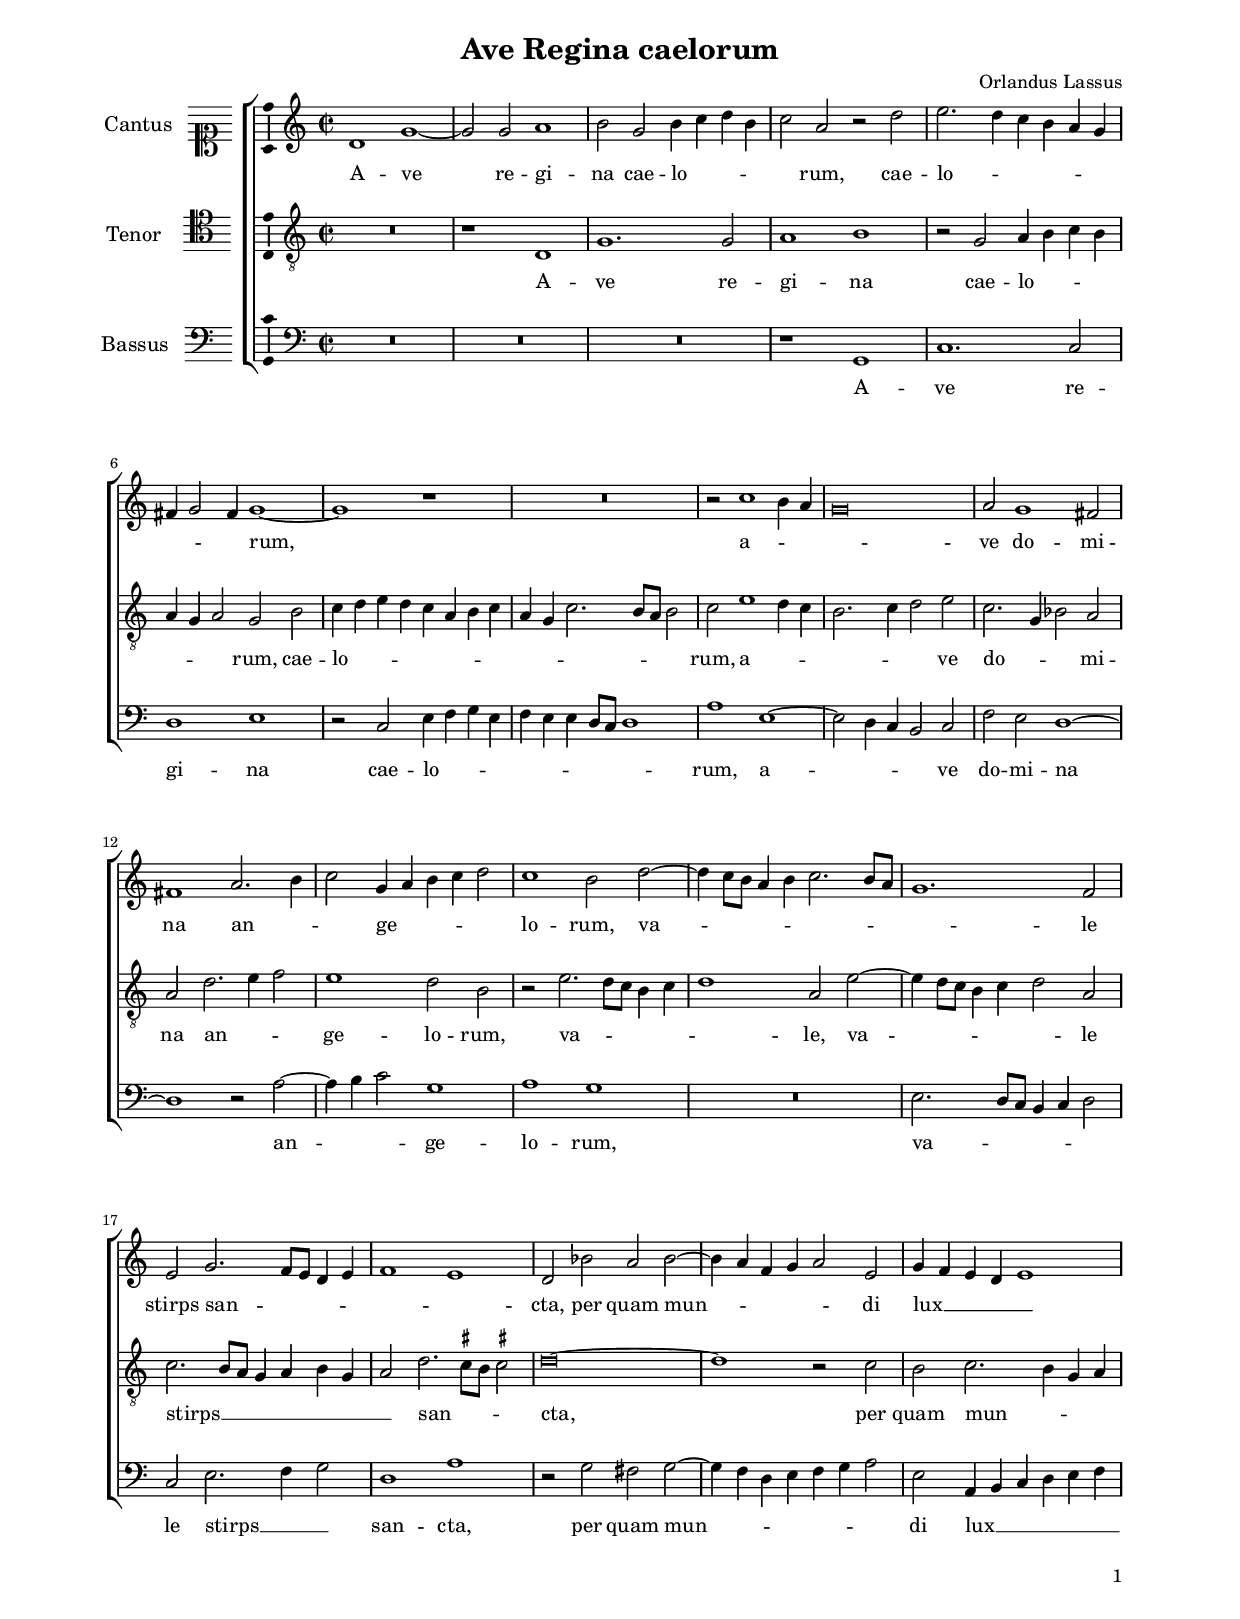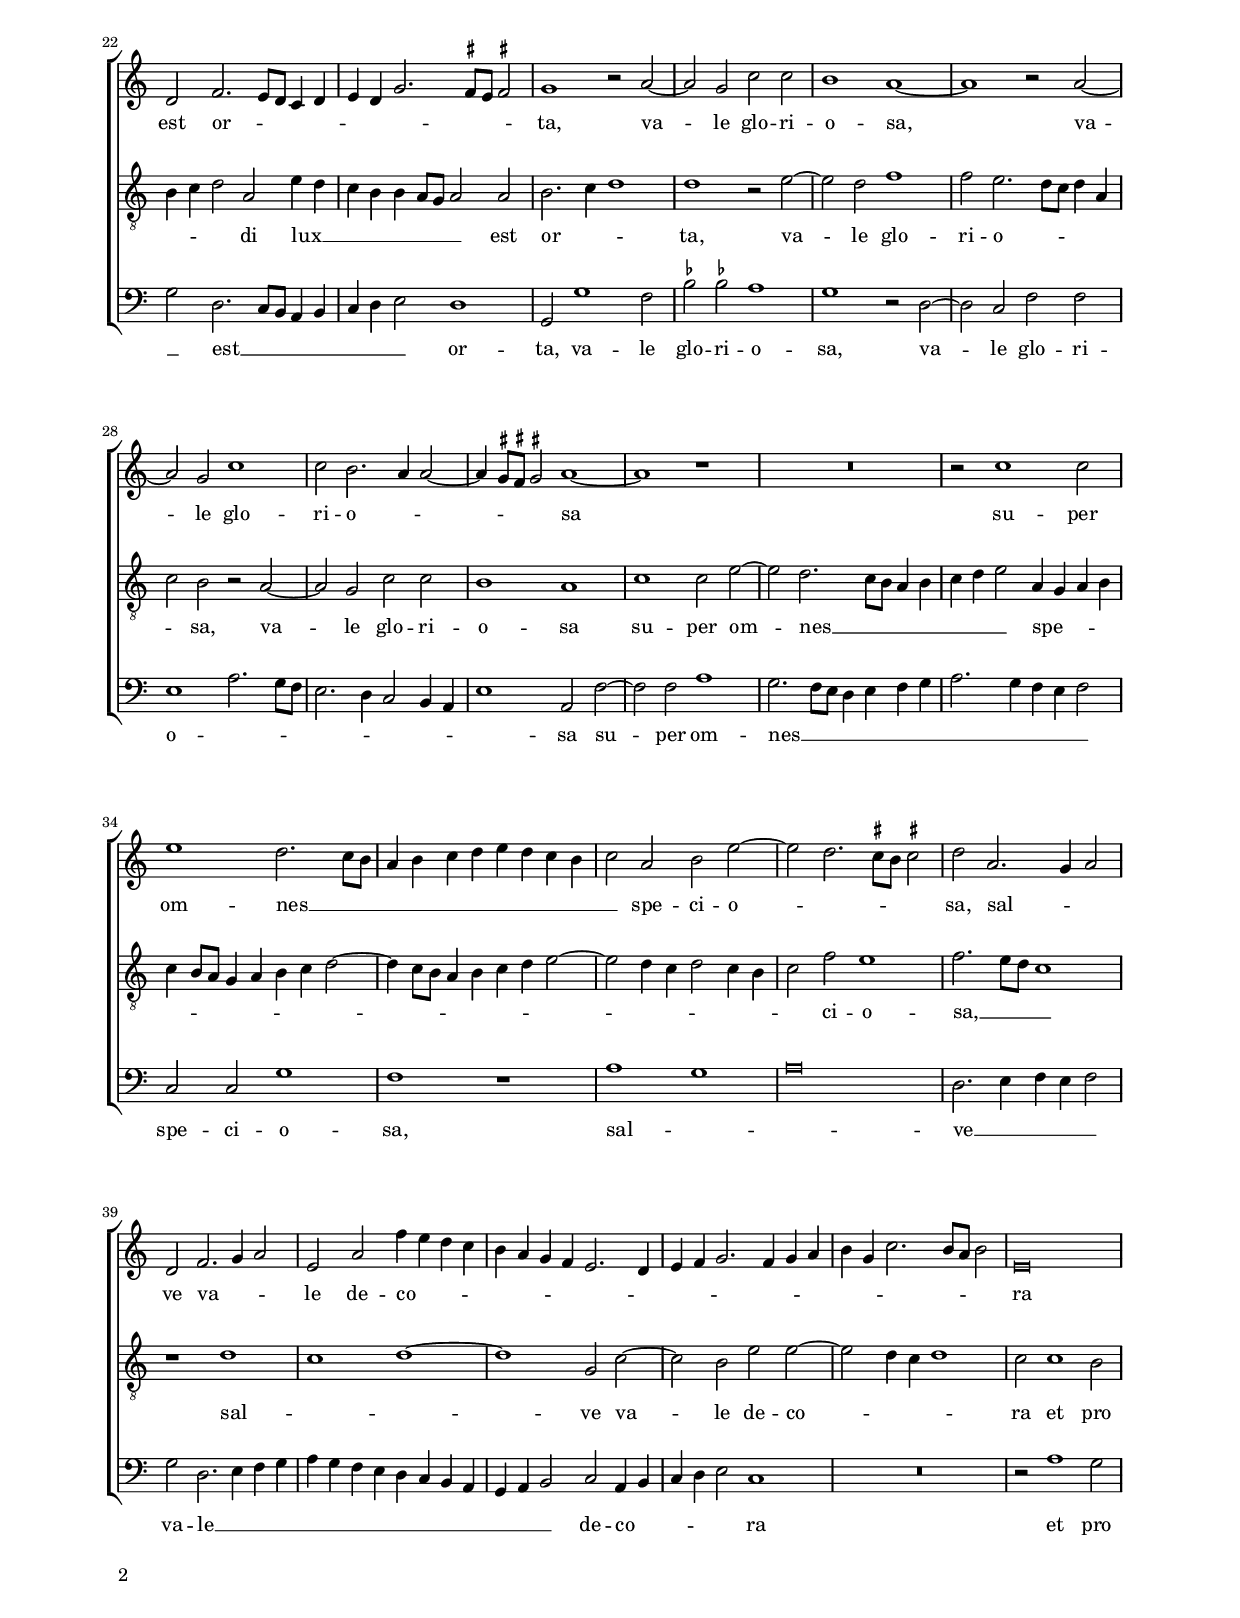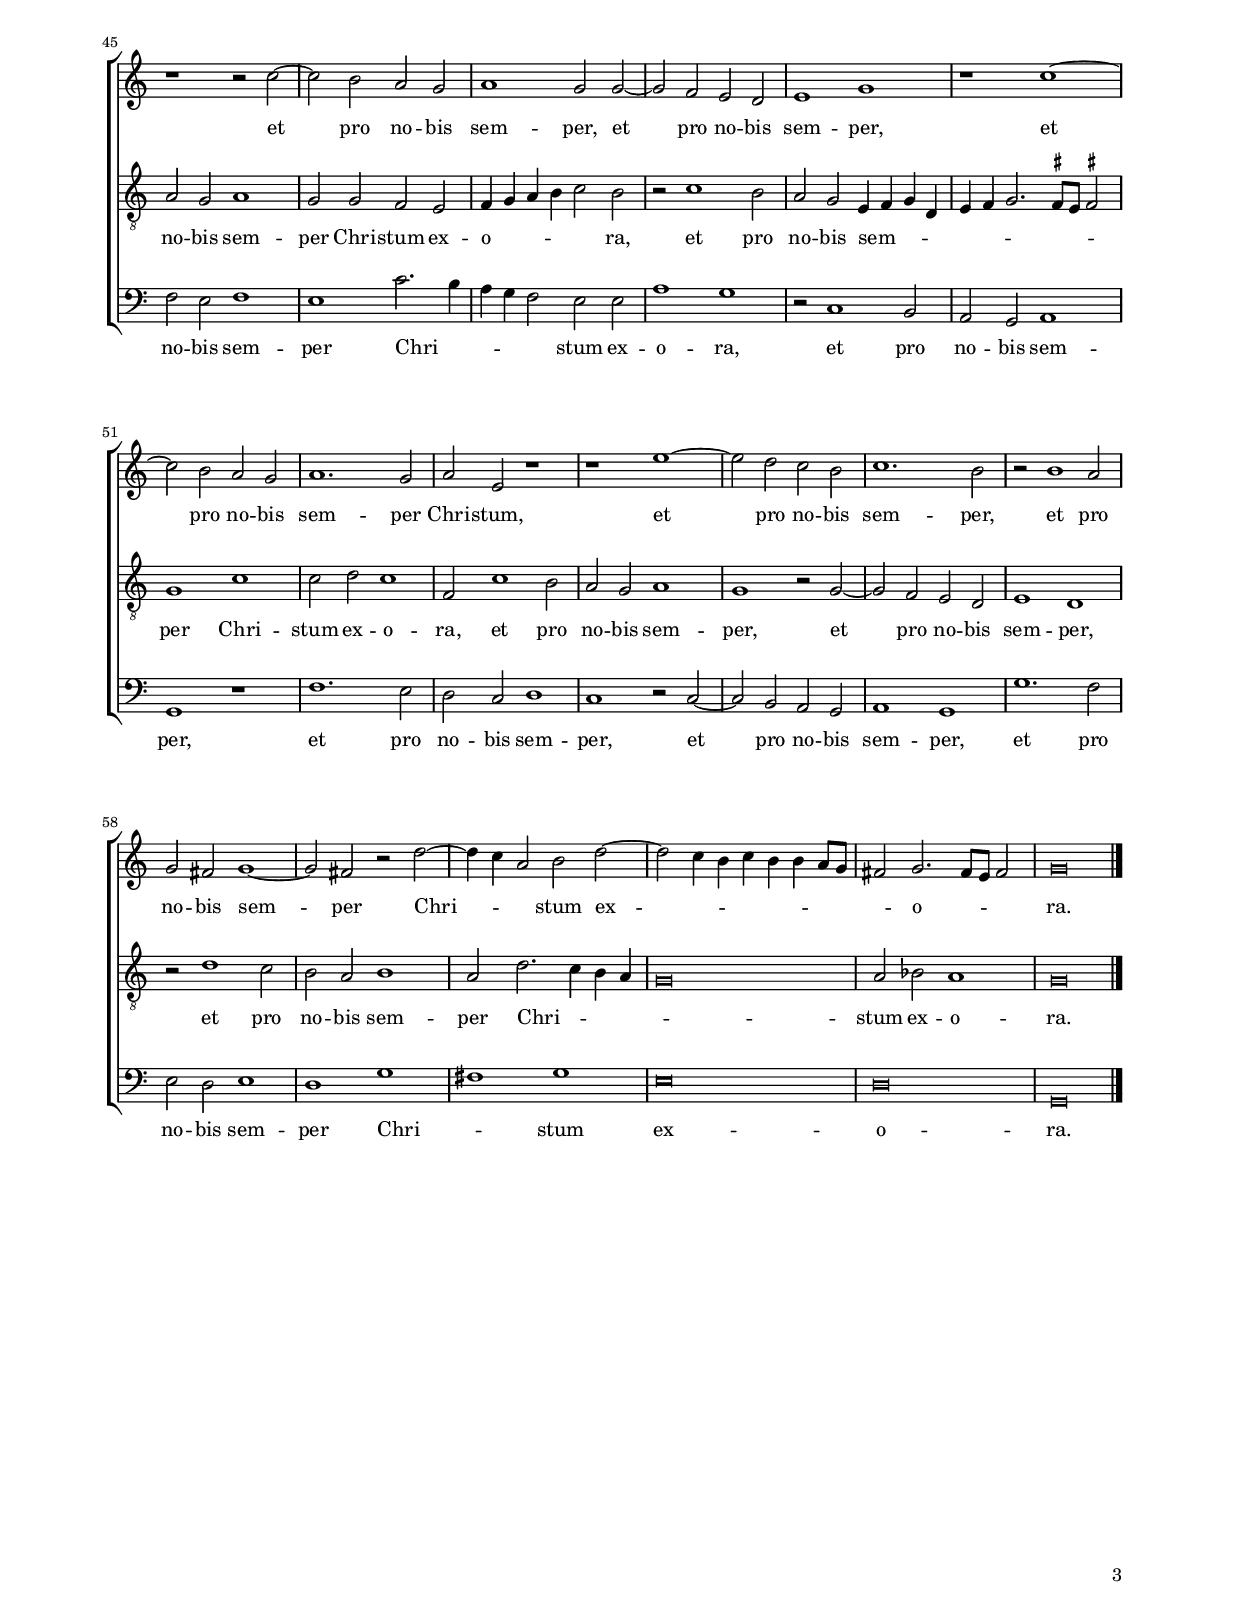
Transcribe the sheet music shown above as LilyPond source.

\header
{
  title="Ave Regina caelorum"
  composer="Orlandus Lassus"
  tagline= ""
}

\version "2.22.1"
\include "deutsch.ly"
#(set-global-staff-size 16)
#(ly:set-option 'point-and-click #f)


	ficta = { \once \set suggestAccidentals = ##t }
	
	forget = #(define-music-function (music) (ly:music?) #{
		\accidentalStyle forget
		$music
		\accidentalStyle default
		#})
    
    m = \melisma
    me = \melismaEnd


\paper
	{
	top-margin = 2 \cm
	bottom-margin = 1.4 \cm
	left-margin = 2 \cm
	right-margin = 2 \cm
	ragged-bottom = ##f
	ragged-last-bottom = ##t
	print-page-number = ##f
	system-system-spacing = #'((basic-distance . 18) (minimum-distance . 14) (padding . 6) (strechability . 150))
    oddFooterMarkup=\markup   \fill-line { "" \fromproperty #'page:page-number-string }
    evenFooterMarkup=\markup  \fill-line { \fromproperty #'page:page-number-string "" }
    last-bottom-spacing = #'((basic-distance . 11) (minimum-distance . 7) (padding . 4))
%	systems-per-page = 3
%	min-systems-per-page = 3
	}
    
    
global = {
	\key c \major
	\time 2/2 \set Score.measureLength = #(ly:make-moment 2/1)
	\skip 1*2*63 \bar "|."
	}


incipitcantus = \markup { \score {
	{
	\set Staff.instrumentName = \markup { \fontsize #1 "Cantus" }
	\key c \major
	\clef soprano
	s4 \bar ""
	}
	\layout  {
	raggedright = ##t
	indent = 1.6 \cm
	line-width = 2.4\cm
	\context { \Staff \remove Time_signature_engraver }
	\override Staff.Clef.Y-extent = #'(0 . 0)
	}} \hspace #1 }


incipittenor = \markup { \score {
	{
	\set Staff.instrumentName = \markup { \fontsize #1 "Tenor" }
	\key c \major
	\clef tenor
	s4 \bar ""
	}
	\layout  {
	raggedright = ##t
	indent = 1.6 \cm
	line-width = 2.4\cm
	\context { \Staff \remove Time_signature_engraver }
	\override Staff.Clef.Y-extent = #'(0 . 0)
	}} \hspace #1 }


incipitbassus = \markup { \score {
	{
	\set Staff.instrumentName = \markup { \fontsize #1 "Bassus" }
	\key c \major
	\clef bass
	s4 \bar ""
	}
	\layout  {
	raggedright = ##t
	indent = 1.6 \cm
	line-width = 2.4\cm
	\context { \Staff \remove Time_signature_engraver }
	\override Staff.Clef.Y-extent = #'(0 . 0)
	}} \hspace #1 }


cantus =  \relative c''
	{
	d,1 g~
	g2 g a1
	h2 g h4 \m c d h
	c2 \me a r d
%5
	e2. \m d4 c h a g |
	fis4 g2 fis4 \me g1~
	g1 r
	R\breve
	r2 c1 \m h4 a
%10
	g\breve \me |
	a2 g1 fis2
	fis1 a2. \m h4
	c2 \me g4 \m a h c d2 \me
	c1 h2 d~
%15
	d4 \m c8 h a4 h c2. h8 a |
	g1. \me f2
	e2 g2. \m f8 e d4 e
	f1 e \me
	d2 b' a b~
%20
	b4 \m a f g a2 \me e |
	g4 \m f e d e1 \me
	d2 f2. \m e8 d c4 d
	e4 d g2. \ficta fis8 e \ficta fis!2 \me
	g1 r2 a~
%25
	a2 g c c  |
	h1 a~
	a1 r2 a~
	a2 g c1
	c2 h2. \m a4 a2~
%30
	a4 \ficta gis8 \ficta fis \ficta gis!2 \me a1~ |
	a1 r
	R\breve
	r2 c1 c2
	e1 d2. \m c8 h
%35
	a4 h c d e d c h |
	c2 \me a h e~
	e2 \m d2. \ficta cis8 h \ficta cis!2 \me
	d2 a2. \m g4 a2 \me
	d,2 f2. \m g4 a2 \me
%40
	e2 a f'4 \m e d c |
	h4 a g f e2. d4
	e4 f g2. f4 g a
	h4 g c2. h8 a h2 \me
	e,\breve
%45
	r1 r2 c'~ |
	c2 h a g
	a1 g2 g~
	g2 f e d
	e1 g
%50
	r1 c~ |
	c2 h a g
	a1. g2
	a2 e r1
	r1 e'~
%55
	e2 d c h |
	c1. h2
	r2 h1 a2
	g2 fis g1~
	g2 fis r d'~
%60
	d4 \m c a2 \me h d~ |
	d2 \m c4 h c h h a8 g
	fis2 \me g2. \m fis8 e fis2 \me
	g\breve |
	}


tenor =  \relative c'
	{
	R\breve
	r1 d,
	g1. g2
	a1 h
%5
	r2 g a4 \m h c h |
	a4 g a2 \me g h
	c4 \m d e d c a h c
	a4 g c2. h8 a h2 \me
	c2 e1 \m d4 c
%10
	h2. c4 d2 \me e |
	c2. \m g4 b2 \me a
	a2 d2. \m e4 f2 \me
	e1 d2 h
	r2 e2. \m d8 c h4 c
%15
	d1 \me a2 e'~ |
	e4 \m d8 c h4 c d2 \me a
	c2. \m h8 a g4 a h g
	a2 \me d2. \m \ficta cis8 h \ficta cis!2 \me
	d\breve~
%20
	d1 r2 c |
	h2 c2. \m h4 g a
	h4 c d2 \me a e'4 \m d
	c4 h h a8 g a2 \me a
	h2. \m c4 d1 \me
%25
	d1 r2 e~ |
	e2 d f1
	f2 e2. \m d8 c d4 a
	c2 \me h r a~
	a2 g c c
%30
	h1 a |
	c1 c2 e~
	e2 d2. \m c8 h a4 h
	c4 d e2 \me a,4 \m g a h
	c4 h8 a g4 a h c d2~
%35
	d4 c8 h a4 h c d e2~ |
	e2 d4 c d2 c4 h
	c2 \me f e1
	f2. \m e8 d c1 \me
	r1 d \m
%40
	c1 d~ |
	d1 \me g,2 c~
	c2 h e e~
	e2 \m d4 c d1 \me
	c2 c1 h2
%45
	a2 g a1 |
	g2 g f e
	f4 \m g a h c2 \me h
	r2 c1 h2
	a2 g e4 \m f g d
%50
	e4 f g2. \ficta fis8 e \ficta fis!2 \me |
	g1 c
	c2 d c1
	f,2 c'1 h2
	a2 g a1
%55
	g1 r2 g~ |
	g2 f e d
	e1 d
	r2 d'1 c2
	h2 a h1
%60
	a2 d2. \m c4 h a |
	g\breve \me
	a2 b a1
	g\breve |
	}


bassus  =  \relative c
	{
	R\breve
	R\breve
	R\breve
	r1 g
%5
	c1. c2 |
	d1 e
	r2 c e4 \m f g e
	f4 e e d8 c d1 \me
	a'1 e~
%10
	e2 \m d4 c h2 \me c |
	f2 e d1~
	d1 r2 a'~
	a4 \m h c2 \me g1
	a1 g
%15
	R\breve |
	e2. \m d8 c h4 c d2 \me
	c2 e2. \m f4 g2 \me
	d1 a'
	r2 g fis g~
%20
	g4 \m f d e f g a2 \me |
	e2 a,4 \m h c d e f
	g2 \me d2. \m c8 h a4 h
	c4 d e2 \me d1
	g,2 g'1 f2
%25
	\ficta b2 \ficta b! a1 |
	g1 r2 d~
	d2 c f f
	e1 \m a2. g8 f
	e2. d4 c2 h4 a
%30
	e'1 \me a,2 f'~ |
	f2 f a1
	g2. \m f8 e d4 e f g
	a2. g4 f e f2 \me
	c2 c g'1
%35
	f1 r |
	a1 \m g
	a\breve \me
	d,2. \m e4 f e f2 \me
	g2 d2. \m e4 f g
%40
	a4 g f e d c h a |
	g4 a h2 \me c a4 \m h
	c4 d e2 \me c1
	R\breve
	r2 a'1 g2
%45
	f2 e f1 |
	e1 c'2. \m h4
	a4 g f2 \me e e
	a1 g
	r2 c,1 h2
%50
	a2 g a1 |
	g1 r
	f'1. e2
	d2 c d1
	c1 r2 c~
%55
	c2 h a g |
	a1 g
	g'1. f2
	e2 d e1
	d1 g \m
%60
	fis1 \me g |
	e\breve
	d\breve
	g,\breve |
	}

lyricscantus = \lyricmode {
	A -- ve re -- gi -- na cae -- lo -- rum,
	cae -- lo -- rum,
	a -- ve do -- mi -- na an -- ge -- lo -- rum,
	va -- le stirps san -- cta,
	per quam mun -- di lux __ est or -- ta,
	va -- le glo -- ri -- o -- sa,
	va -- le glo -- ri -- o -- sa
	su -- per om -- nes __ spe -- ci -- o -- sa,
	sal -- ve va -- le de -- co -- ra
	et pro no -- bis sem -- per,
	et pro no -- bis sem -- per,
	et pro no -- bis sem -- per Chri -- stum,
	et pro no -- bis sem -- per,
	et pro no -- bis sem -- per Chri -- stum ex -- o -- ra.
	}


lyricstenor = \lyricmode {
	A -- ve re -- gi -- na cae -- lo -- rum,
	cae -- lo -- rum,
	a -- ve do -- mi -- na an -- ge -- lo -- rum,
	va -- le,
	va -- le stirps __ san -- cta,
	per quam mun -- di lux __ est or -- ta,
	va -- le glo -- ri -- o -- sa,
	va -- le glo -- ri -- o -- sa
	su -- per om -- nes __ spe -- ci -- o -- sa, __
	sal -- ve va -- le de -- co -- ra
	et pro no -- bis sem -- per Chri -- stum ex -- o -- ra,
	et pro no -- bis sem -- per Chri -- stum ex -- o -- ra,
	et pro no -- bis sem -- per,
	et pro no -- bis sem -- per,
	et pro no -- bis sem -- per Chri -- stum ex -- o -- ra.
	}


lyricsbassus = \lyricmode {
	A -- ve re -- gi -- na cae -- lo -- rum,
	a -- ve do -- mi -- na an -- ge -- lo -- rum,
	va -- le stirps __ san -- cta,
	per quam mun -- di lux __ est __ or -- ta,
	va -- le glo -- ri -- o -- sa,
	va -- le glo -- ri -- o -- sa
	su -- per om -- nes __ spe -- ci -- o -- sa,
	sal -- ve __ va -- le __ de -- co -- ra
	et pro no -- bis sem -- per Chri -- stum ex -- o -- ra,
	et pro no -- bis sem -- per,
	et pro no -- bis sem -- per,
	et pro no -- bis sem -- per,
	et pro no -- bis sem -- per Chri -- stum ex -- o -- ra.
	}


\score
{  
	\new ChoirStaff \with { \override StaffGrouper.staff-staff-spacing.basic-distance = #13 }
	<<

	\new Staff << \global
	\new Voice="v1" {
		\set Staff.instrumentName=\incipitcantus
		\set Staff.midiInstrument = "reed organ"
		\clef "treble"
		\cantus }
	\new Lyrics \lyricsto "v1" {\lyricscantus }
	>>


	\new Staff << \global
	\new Voice="v3" {
		\set Staff.instrumentName=\incipittenor
		\set Staff.midiInstrument = "reed organ"
		\clef "G_8"
		\tenor }
	\new Lyrics \lyricsto "v3" {\lyricstenor }
	>>


	\new Staff << \global
	\new Voice="v4" {
		\set Staff.instrumentName=\incipitbassus
		\set Staff.midiInstrument = "reed organ"
		\clef "bass" 
		\bassus }
	\new Lyrics \lyricsto "v4" {\lyricsbassus}
	>>

	>>

	\layout
	{
	indent = 2.3 \cm
	\context { \Lyrics \override VerticalAxisGroup.nonstaff-relatedstaff-spacing.padding = #1.6 }
%	\context { \Lyrics \override LyricText.font-size = #1 }
	\context { \Staff \override TimeSignature.break-visibility = #end-of-line-invisible }
    \context { \Staff \consists "Ambitus_engraver" }
	\context { \Score \override BarNumber.padding = #2 }
	\context { \Voice \override NoteHead.style = #'baroque }
	}

\midi
	{
    \tempo 2 = 90
	}
	
}


% EOF
